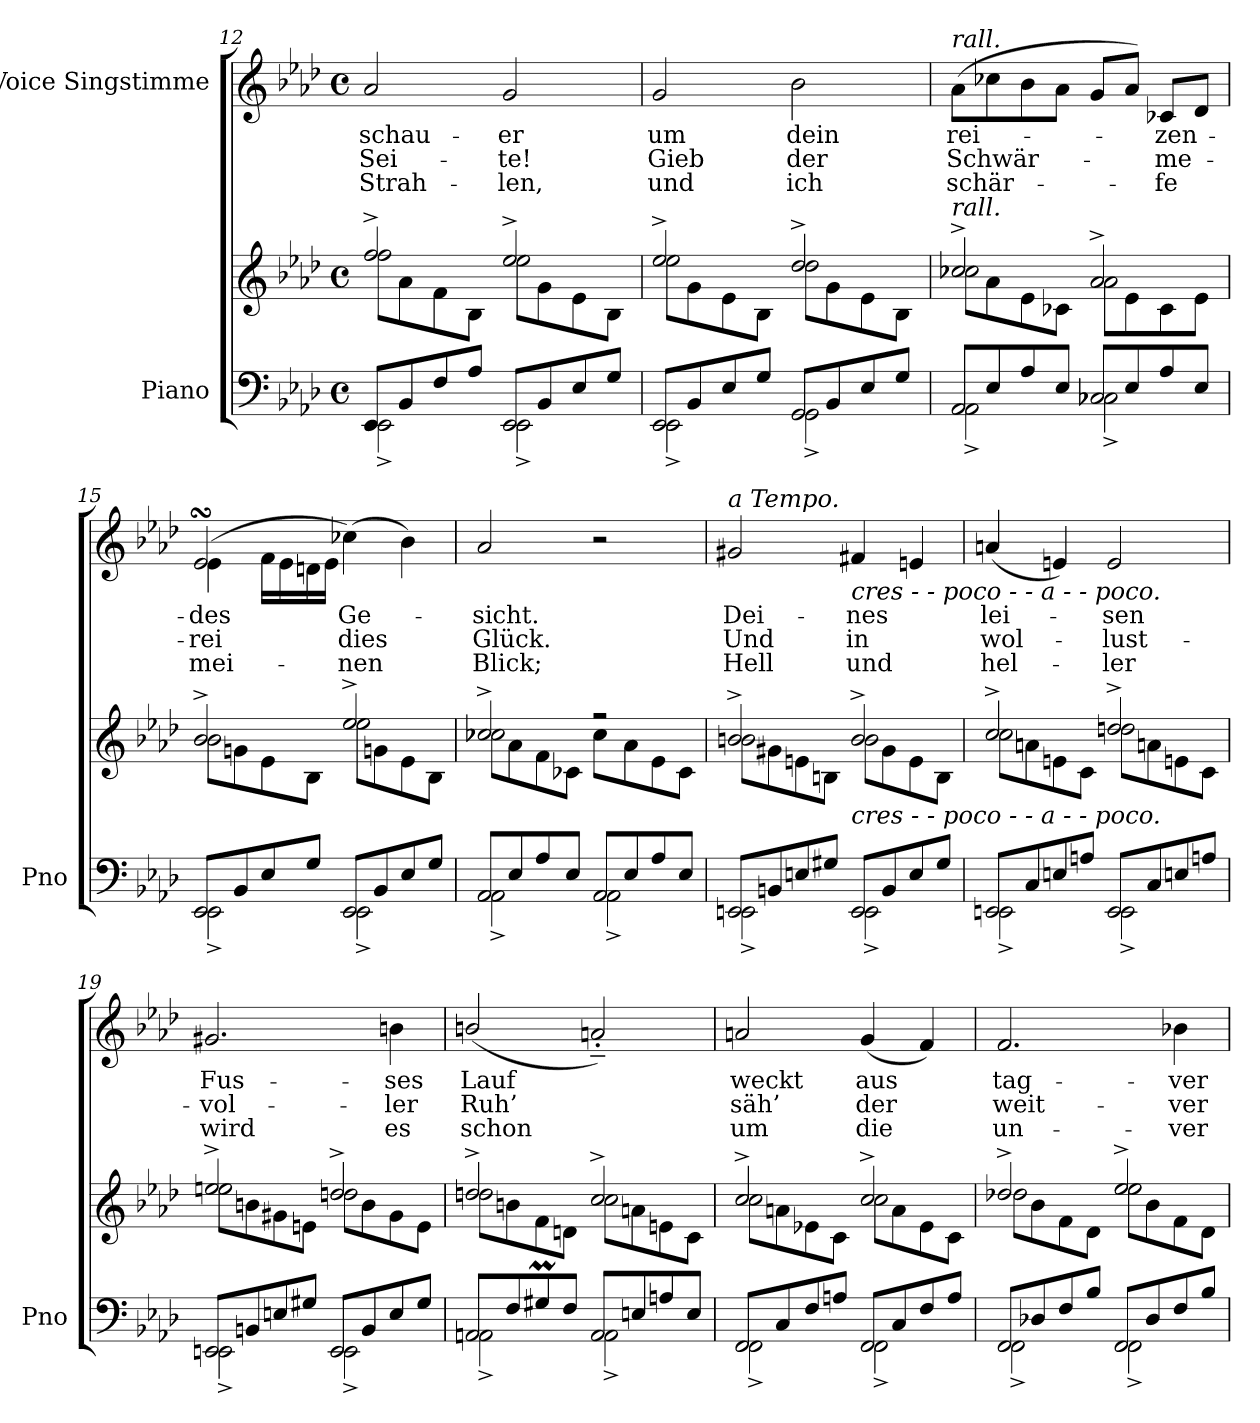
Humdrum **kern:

**kern	**kern	**kern	**text	**text	**text
*part2	*part2	*part1	*part1	*part1	*part1
*staff3	*staff2	*staff1	*staff1	*staff1	*staff1
*I"Piano	*	*I"Voice Singstimme	*	*	*
*I'Pno	*	*	*	*	*
!!LO:LB:g=z
*clefF4	*clefG2	*clefG2	*	*	*
*k[b-e-a-d-]	*k[b-e-a-d-]	*k[b-e-a-d-]	*	*	*
*M4/4	*M4/4	*M4/4	*	*	*
*met(c)	*met(c)	*met(c)	*	*	*
=12	=12	=12	=12	=12	=12
*	*^	*	*	*	*
!LO:N:head=open	!	!LO:N:head=open	!	!LO:LY:b	!LO:LY:b	!LO:LY:b
*^	*	*	*	*	*	*
8EE-/L	2EE-^\	2ff^/	8ff\L	2a-/	-schau-	Sei-	Strah-
8BB-/	.	.	8a-\	.	.	.	.
8F/	.	.	8f\	.	.	.	.
8A-/J	.	.	8B-\J	.	.	.	.
!LO:N:head=open	!	!	!LO:N:head=open	!	!LO:LY:b	!LO:LY:b	!LO:LY:b
8EE-/L	2EE-^\	2ee-^/	8ee-\L	2g/	-er	-te!	-len,
8BB-/	.	.	8g\	.	.	.	.
8E-/	.	.	8e-\	.	.	.	.
8G/J	.	.	8B-\J	.	.	.	.
=13	=13	=13	=13	=13	=13	=13	=13
!LO:N:head=open	!	!	!LO:N:head=open	!	!LO:LY:b	!LO:LY:b	!LO:LY:b
8EE-/L	2EE-^\	2ee-^/	8ee-\L	2g/	um	Gieb	und
8BB-/	.	.	8g\	.	.	.	.
8E-/	.	.	8e-\	.	.	.	.
8G/J	.	.	8B-\J	.	.	.	.
!LO:N:head=open	!	!	!LO:N:head=open	!	!LO:LY:b	!LO:LY:b	!LO:LY:b
8GG/L	2GG^\	2dd-^/	8dd-\L	2b-\	dein	der	ich
8BB-/	.	.	8g\	.	.	.	.
8E-/	.	.	8e-\	.	.	.	.
8G/J	.	.	8B-\J	.	.	.	.
=14	=14	=14	=14	=14	=14	=14	=14
!	!	!	!	!LO:TX:a:i:t=rall.	!	!	!
!	!	!LO:TX:a:i:t=rall.	!	!	!	!	!
!LO:N:head=open	!	!	!LO:N:head=open	!	!LO:LY:b	!LO:LY:b	!LO:LY:b
8AA-/L	2AA-^\	2cc-X^/	8cc-\L	(8a-\L	rei-	Schwär-	schär-
8E-/	.	.	8a-\	8cc-X\	.	.	.
8A-/	.	.	8e-\	8b-\	.	.	.
8E-/J	.	.	8c-X\J	8a-\J	.	.	.
!LO:N:head=open	!	!	!LO:N:head=open	!	!	!	!
8C-X/L	2C-^\	2a-^/	8a-\L	8g/L	.	.	.
8E-/	.	.	8e-\	8a-/J)	.	.	.
!	!	!	!	!	!LO:LY:b	!LO:LY:b	!LO:LY:b
8A-/	.	.	8c-\	8c-X/L	-zen-	-me-	-fe
8E-/J	.	.	8e-\J	8d-/J	.	.	.
!!LO:LB:g=z
=15	=15	=15	=15	=15	=15	=15	=15
!LO:N:head=open	!	!	!LO:N:head=open	!	!LO:LY:b	!LO:LY:b	!LO:LY:b
*	*	*	*	*^	*	*	*
8EE-/L	2EE-^\	2b-^/	8b-\L	(2e-sSSS/	4e-	-des	-rei	mei-
8BB-/	.	.	8gn\	.	.	.	.	.
8E-/	.	.	8e-\	.	16fLL	.	.	.
.	.	.	.	.	16e-	.	.	.
8G/J	.	.	8B-\J	.	16dn	.	.	.
.	.	.	.	.	16e-JJ	.	.	.
!LO:N:head=open	!	!	!LO:N:head=open	!	!	!LO:LY:b	!LO:LY:b	!LO:LY:b
8EE-/L	2EE-^\	2ee-^/	8ee-\L	(>4cc-X\)	2ryy	Ge-	dies	-nen
8BB-/	.	.	8gn\	.	.	.	.	.
8E-/	.	.	8e-\	4b-\)	.	.	.	.
8G/J	.	.	8B-\J	.	.	.	.	.
*	*	*	*	*v	*v	*	*	*
=16	=16	=16	=16	=16	=16	=16	=16
!LO:N:head=open	!	!	!LO:N:head=open	!	!LO:LY:b	!LO:LY:b	!LO:LY:b
8AA-/L	2AA-^\	2cc-X^/	8cc-\L	2a-/	-sicht.	Glück.	Blick;
8E-/	.	.	8a-\	.	.	.	.
8A-/	.	.	8f\	.	.	.	.
8E-/J	.	.	8c-X\J	.	.	.	.
!LO:N:head=open	!	!	!	!	!	!	!
8AA-/L	2AA-^\	2r	8cc-\L	2r	.	.	.
8E-/	.	.	8a-\	.	.	.	.
8A-/	.	.	8e-\	.	.	.	.
8E-/J	.	.	8c-\J	.	.	.	.
!!LO:PB:g=z
=17	=17	=17	=17	=17	=17	=17	=17
!	!	!	!	!LO:TX:a:i:t=a Tempo.	!	!	!
!LO:N:head=open	!	!	!LO:N:head=open	!	!LO:LY:b	!LO:LY:b	!LO:LY:b
8EEn/L	2EE^\	2bn^/	8b\L	2g#X/	Dei-	Und	Hell
8BBn/	.	.	8g#X\	.	.	.	.
8En/	.	.	8en\	.	.	.	.
8G#X/J	.	.	8Bn\J	.	.	.	.
!	!	!	!	!LO:TX:b:i:t=cres     -     -     poco     -     -     a     -     -     poco.	!	!	!
!	!	!LO:TX:b:i:t=cres     -     -     poco     -     -     a     -     -     poco.	!	!	!	!	!
!LO:N:head=open	!	!	!LO:N:head=open	!	!LO:LY:b	!LO:LY:b	!LO:LY:b
8EE/L	2EE^\	2b^/	8b\L	4f#X/	-nes	in	und
8BB/	.	.	8g#\	.	.	.	.
8E/	.	.	8e\	4en/	.	.	.
8G#/J	.	.	8B\J	.	.	.	.
=18	=18	=18	=18	=18	=18	=18	=18
!LO:N:head=open	!	!	!LO:N:head=open	!	!LO:LY:b	!LO:LY:b	!LO:LY:b
8EEn/L	2EE^\	2cc^/	8cc\L	(4an/	lei-	wol-	hel-
8C/	.	.	8an\	.	.	.	.
8En/	.	.	8en\	4en/)	.	.	.
8An/J	.	.	8c\J	.	.	.	.
!LO:N:head=open	!	!	!LO:N:head=open	!	!LO:LY:b	!LO:LY:b	!LO:LY:b
8EE/L	2EE^\	2ddn^/	8dd\L	2e/	-sen	-lust-	-ler
8C/	.	.	8an\	.	.	.	.
8En/	.	.	8en\	.	.	.	.
8An/J	.	.	8c\J	.	.	.	.
=19	=19	=19	=19	=19	=19	=19	=19
!LO:N:head=open	!	!	!LO:N:head=open	!	!LO:LY:b	!LO:LY:b	!LO:LY:b
8EEn/L	2EE^\	2een^/	8ee\L	2.g#X/	Fus-	-vol-	wird
8BBn/	.	.	8bn\	.	.	.	.
8En/	.	.	8g#X\	.	.	.	.
8G#X/J	.	.	8eni\J	.	.	.	.
!LO:N:head=open	!	!	!LO:N:head=open	!	!	!	!
8EE/L	2EE^\	2ddn^/	8dd\L	.	.	.	.
8BB/	.	.	8b\	.	.	.	.
!	!	!	!	!	!LO:LY:b	!LO:LY:b	!LO:LY:b
8E/	.	.	8g#\	4bn\	-ses	-ler	es
8G#/J	.	.	8e\J	.	.	.	.
!!LO:LB:g=z
=20	=20	=20	=20	=20	=20	=20	=20
!LO:N:head=open	!	!	!LO:N:head=open	!	!LO:LY:b	!LO:LY:b	!LO:LY:b
8AAn/L	2AA^\	2ddn^/	8dd\L	(2bn/	Lauf	Ruh’	schon
8F/	.	.	8bn\	.	.	.	.
8G#X/	.	.	8fM\	.	.	.	.
8F/J	.	.	8dn\J	.	.	.	.
!LO:N:head=open	!	!	!LO:N:head=open	!	!	!	!
8AA/L	2AA^\	2cc^/	8cc\L	2an'~/)	.	.	.
8En/	.	.	8an\	.	.	.	.
8An/	.	.	8en\	.	.	.	.
8E/J	.	.	8c\J	.	.	.	.
=21	=21	=21	=21	=21	=21	=21	=21
!LO:N:head=open	!	!	!LO:N:head=open	!	!LO:LY:b	!LO:LY:b	!LO:LY:b
8FF/L	2FF^\	2cc^/	8cc\L	2an/	weckt	säh’	um
8C/	.	.	8an\	.	.	.	.
8F/	.	.	8e-X\	.	.	.	.
8An/J	.	.	8c\J	.	.	.	.
!LO:N:head=open	!	!	!LO:N:head=open	!	!LO:LY:b	!LO:LY:b	!LO:LY:b
8FF/L	2FF^\	2cc^/	8cc\L	(4g/	aus	der	die
8C/	.	.	8a\	.	.	.	.
8F/	.	.	8e-\	4f/)	.	.	.
8A/J	.	.	8c\J	.	.	.	.
!!LO:LB:g=z
=22	=22	=22	=22	=22	=22	=22	=22
!LO:N:head=open	!	!	!LO:N:head=open	!	!LO:LY:b	!LO:LY:b	!LO:LY:b
8FF/L	2FF^\	2dd-X^/	8dd-\L	2.f/	tag-	weit-	un-
8D-X/	.	.	8b-\	.	.	.	.
8F/	.	.	8f\	.	.	.	.
8B-/J	.	.	8d-\J	.	.	.	.
!LO:N:head=open	!	!	!LO:N:head=open	!	!	!	!
8FF/L	2FF^\	2ee-^/	8ee-\L	.	.	.	.
8D-/	.	.	8b-\	.	.	.	.
!	!	!	!	!	!LO:LY:b	!LO:LY:b	!LO:LY:b
8F/	.	.	8f\	4b-X\	-ver-	-ver-	-ver-
8B-/J	.	.	8d-\J	.	.	.	.
*v	*v	*	*	*	*	*	*
*	*v	*v	*	*	*	*
=	=	=	=	=	=
*-	*-	*-	*-	*-	*-
